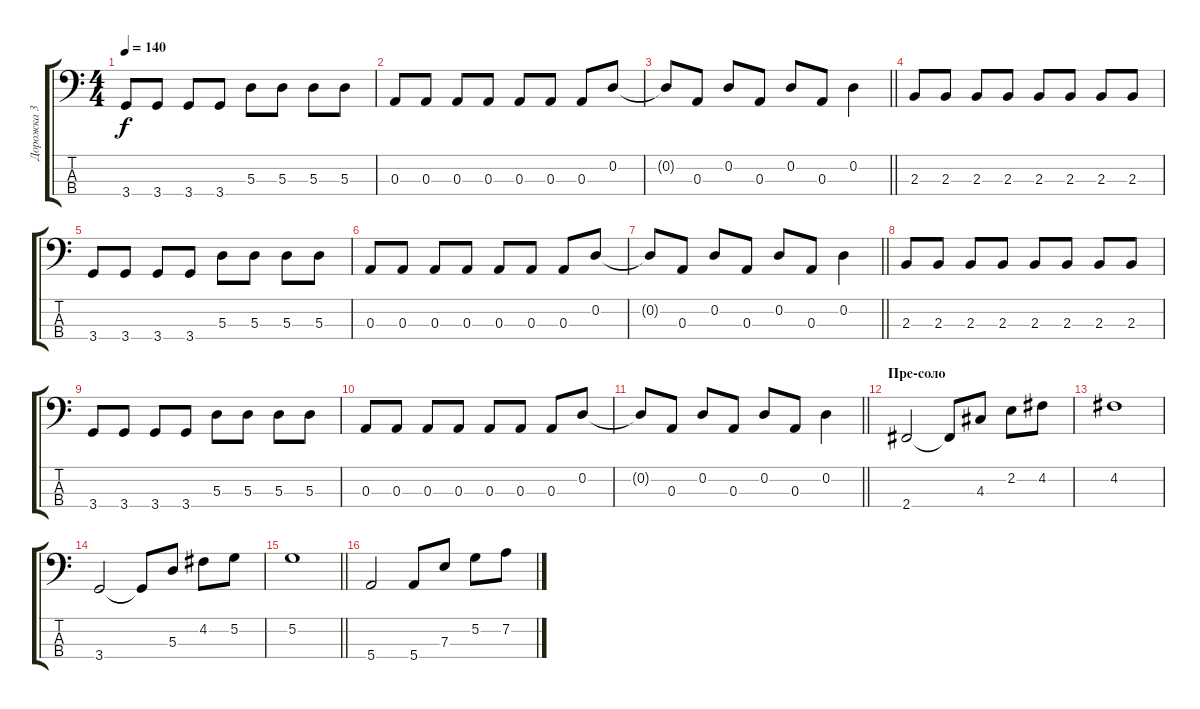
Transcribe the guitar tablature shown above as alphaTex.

\track ("Дорожка 3" "Дорожка 3") {instrument electricbassfinger}
\staff {score tabs}
\tuning (G2 D2 A1 E1) {hide}
\ts (4 4)
\tempo 140
\clef f4
\ks c
3.4.8{dy f} 3.4.8 3.4.8 3.4.8 5.3.8 5.3.8 5.3.8 5.3.8 |
0.3.8 0.3.8 0.3.8 0.3.8 0.3.8 0.3.8 0.3.8 0.2.8 |
\barLineRight lightlight
0.2{t}.8 0.3.8 0.2.8 0.3.8 0.2.8 0.3.8 0.2.4 |
2.3.8 2.3.8 2.3.8 2.3.8 2.3.8 2.3.8 2.3.8 2.3.8 |
3.4.8 3.4.8 3.4.8 3.4.8 5.3.8 5.3.8 5.3.8 5.3.8 |
0.3.8 0.3.8 0.3.8 0.3.8 0.3.8 0.3.8 0.3.8 0.2.8 |
\barLineRight lightlight
0.2{t}.8 0.3.8 0.2.8 0.3.8 0.2.8 0.3.8 0.2.4 |
2.3.8 2.3.8 2.3.8 2.3.8 2.3.8 2.3.8 2.3.8 2.3.8 |
3.4.8 3.4.8 3.4.8 3.4.8 5.3.8 5.3.8 5.3.8 5.3.8 |
0.3.8 0.3.8 0.3.8 0.3.8 0.3.8 0.3.8 0.3.8 0.2.8 |
\barLineRight lightlight
0.2{t}.8 0.3.8 0.2.8 0.3.8 0.2.8 0.3.8 0.2.4 |
\section ("" "Пре-соло")
2.4.2 2.4{t}.8 4.3.8 2.2.8 4.2.8 |
4.2.1 |
3.4.2 3.4{t}.8 5.3.8 4.2.8 5.2.8 |
\barLineRight lightlight
5.2.1 |
5.4.2 5.4.8 7.3.8 5.2.8 7.2.8
